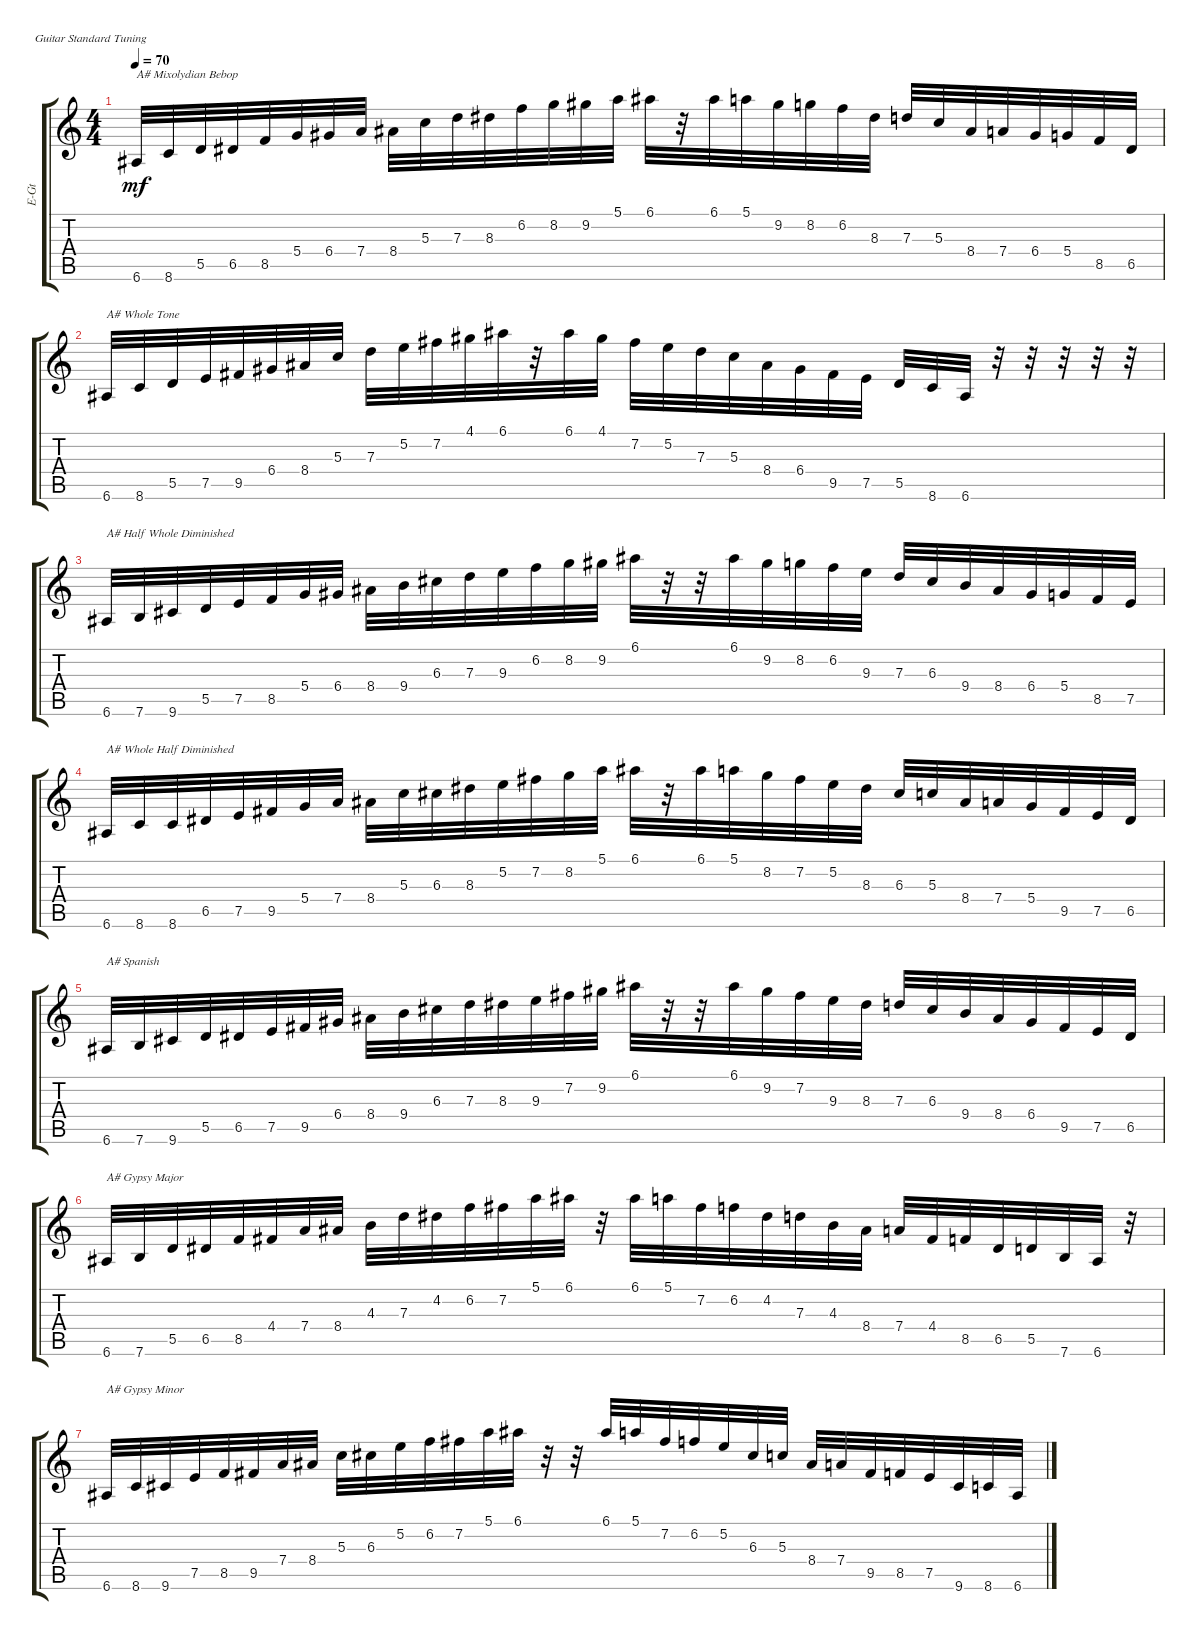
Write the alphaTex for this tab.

\defaultSystemsLayout 4
\bracketExtendMode groupsimilarinstruments
\otherSystemsTrackNameOrientation horizontal
\track ("Electric Guitar" "E-Gt") {instrument overdrivenguitar}
\staff {score tabs}
\tuning (E4 B3 G3 D3 A2 E2)
\ts (4 4)
\tempo 70
\clef g2
\ks c
6.6{acc #}.32{txt "A# Mixolydian Bebop" dy mf beam Up} 8.6.32{beam Up} 5.5.32{beam Up} 6.5{acc #}.32{beam Up} 8.5.32{beam Up} 5.4.32{beam Up} 6.4{acc #}.32{beam Up} 7.4.32{beam Up} 8.4{acc #}.32{beam Down} 5.3.32{beam Down} 7.3.32{beam Down} 8.3{acc #}.32{beam Down} 6.2.32{beam Down} 8.2.32{beam Down} 9.2{acc #}.32{beam Down} 5.1.32{beam Down} 6.1{acc #}.32{beam Down} r.32{beam Down} 6.1{acc #}.32{beam Down} 5.1.32{beam Down} 9.2{acc #}.32{beam Down} 8.2.32{beam Down} 6.2.32{beam Down} 8.3{acc #}.32{beam Down} 7.3.32{beam Up} 5.3.32{beam Up} 8.4{acc #}.32{beam Up} 7.4.32{beam Up} 6.4{acc #}.32{beam Up} 5.4.32{beam Up} 8.5.32{beam Up} 6.5{acc #}.32{beam Up} |
6.6{acc #}.32{txt "A# Whole Tone" beam Up} 8.6.32{beam Up} 5.5.32{beam Up} 7.5.32{beam Up} 9.5{acc #}.32{beam Up} 6.4{acc #}.32{beam Up} 8.4{acc #}.32{beam Up} 5.3.32{beam Up} 7.3.32{beam Down} 5.2.32{beam Down} 7.2{acc #}.32{beam Down} 4.1{acc #}.32{beam Down} 6.1{acc #}.32{beam Down} r.32{beam Down} 6.1{acc #}.32{beam Down} 4.1{acc #}.32{beam Down} 7.2{acc #}.32{beam Down} 5.2.32{beam Down} 7.3.32{beam Down} 5.3.32{beam Down} 8.4{acc #}.32{beam Down} 6.4{acc #}.32{beam Down} 9.5{acc #}.32{beam Down} 7.5.32{beam Down} 5.5.32{beam Up} 8.6.32{beam Up} 6.6{acc #}.32{beam Up} r.32{beam Down} r.32{beam Down} r.32{beam Down} r.32{beam Down} r.32{beam Down} |
6.6{acc #}.32{txt "A# Half Whole Diminished" beam Up} 7.6.32{beam Up} 9.6{acc #}.32{beam Up} 5.5.32{beam Up} 7.5.32{beam Up} 8.5.32{beam Up} 5.4.32{beam Up} 6.4{acc #}.32{beam Up} 8.4{acc #}.32{beam Down} 9.4.32{beam Down} 6.3{acc #}.32{beam Down} 7.3.32{beam Down} 9.3.32{beam Down} 6.2.32{beam Down} 8.2.32{beam Down} 9.2{acc #}.32{beam Down} 6.1{acc #}.32{beam Down} r.32{beam Down} r.32{beam Down} 6.1{acc #}.32{beam Down} 9.2{acc #}.32{beam Down} 8.2.32{beam Down} 6.2.32{beam Down} 9.3.32{beam Down} 7.3.32{beam Up} 6.3{acc #}.32{beam Up} 9.4.32{beam Up} 8.4{acc #}.32{beam Up} 6.4{acc #}.32{beam Up} 5.4.32{beam Up} 8.5.32{beam Up} 7.5.32{beam Up} |
6.6{acc #}.32{txt "A# Whole Half Diminished" beam Up} 8.6.32{beam Up} 8.6.32{beam Up} 6.5{acc #}.32{beam Up} 7.5.32{beam Up} 9.5{acc #}.32{beam Up} 5.4.32{beam Up} 7.4.32{beam Up} 8.4{acc #}.32{beam Down} 5.3.32{beam Down} 6.3{acc #}.32{beam Down} 8.3{acc #}.32{beam Down} 5.2.32{beam Down} 7.2{acc #}.32{beam Down} 8.2.32{beam Down} 5.1.32{beam Down} 6.1{acc #}.32{beam Down} r.32{beam Down} 6.1{acc #}.32{beam Down} 5.1.32{beam Down} 8.2.32{beam Down} 7.2{acc #}.32{beam Down} 5.2.32{beam Down} 8.3{acc #}.32{beam Down} 6.3{acc #}.32{beam Up} 5.3.32{beam Up} 8.4{acc #}.32{beam Up} 7.4.32{beam Up} 5.4.32{beam Up} 9.5{acc #}.32{beam Up} 7.5.32{beam Up} 6.5{acc #}.32{beam Up} |
6.6{acc #}.32{txt "A# Spanish" beam Up} 7.6.32{beam Up} 9.6{acc #}.32{beam Up} 5.5.32{beam Up} 6.5{acc #}.32{beam Up} 7.5.32{beam Up} 9.5{acc #}.32{beam Up} 6.4{acc #}.32{beam Up} 8.4{acc #}.32{beam Down} 9.4.32{beam Down} 6.3{acc #}.32{beam Down} 7.3.32{beam Down} 8.3{acc #}.32{beam Down} 9.3.32{beam Down} 7.2{acc #}.32{beam Down} 9.2{acc #}.32{beam Down} 6.1{acc #}.32{beam Down} r.32{beam Down} r.32{beam Down} 6.1{acc #}.32{beam Down} 9.2{acc #}.32{beam Down} 7.2{acc #}.32{beam Down} 9.3.32{beam Down} 8.3{acc #}.32{beam Down} 7.3.32{beam Up} 6.3{acc #}.32{beam Up} 9.4.32{beam Up} 8.4{acc #}.32{beam Up} 6.4{acc #}.32{beam Up} 9.5{acc #}.32{beam Up} 7.5.32{beam Up} 6.5{acc #}.32{beam Up} |
6.6{acc #}.32{txt "A# Gypsy Major" beam Up} 7.6.32{beam Up} 5.5.32{beam Up} 6.5{acc #}.32{beam Up} 8.5.32{beam Up} 4.4{acc #}.32{beam Up} 7.4.32{beam Up} 8.4{acc #}.32{beam Up} 4.3.32{beam Down} 7.3.32{beam Down} 4.2{acc #}.32{beam Down} 6.2.32{beam Down} 7.2{acc #}.32{beam Down} 5.1.32{beam Down} 6.1{acc #}.32{beam Down} r.32{beam Down} 6.1{acc #}.32{beam Down} 5.1.32{beam Down} 7.2{acc #}.32{beam Down} 6.2.32{beam Down} 4.2{acc #}.32{beam Down} 7.3.32{beam Down} 4.3.32{beam Down} 8.4{acc #}.32{beam Down} 7.4.32{beam Up} 4.4{acc #}.32{beam Up} 8.5.32{beam Up} 6.5{acc #}.32{beam Up} 5.5.32{beam Up} 7.6.32{beam Up} 6.6{acc #}.32{beam Up} r.32{beam Down} |
6.6{acc #}.32{txt "A# Gypsy Minor" beam Up} 8.6.32{beam Up} 9.6{acc #}.32{beam Up} 7.5.32{beam Up} 8.5.32{beam Up} 9.5{acc #}.32{beam Up} 7.4.32{beam Up} 8.4{acc #}.32{beam Up} 5.3.32{beam Down} 6.3{acc #}.32{beam Down} 5.2.32{beam Down} 6.2.32{beam Down} 7.2{acc #}.32{beam Down} 5.1.32{beam Down} 6.1{acc #}.32{beam Down} r.32{beam Up} r.32{beam Up} 6.1{acc #}.32{beam Down} 5.1.32{beam Down} 7.2{acc #}.32{beam Down} 6.2.32{beam Down} 5.2.32{beam Down} 6.3{acc #}.32{beam Down} 5.3.32{beam Down} 8.4{acc #}.32{beam Up} 7.4.32{beam Up} 9.5{acc #}.32{beam Up} 8.5.32{beam Up} 7.5.32{beam Up} 9.6{acc #}.32{beam Up} 8.6.32{beam Up} 6.6{acc #}.32{beam Up}
